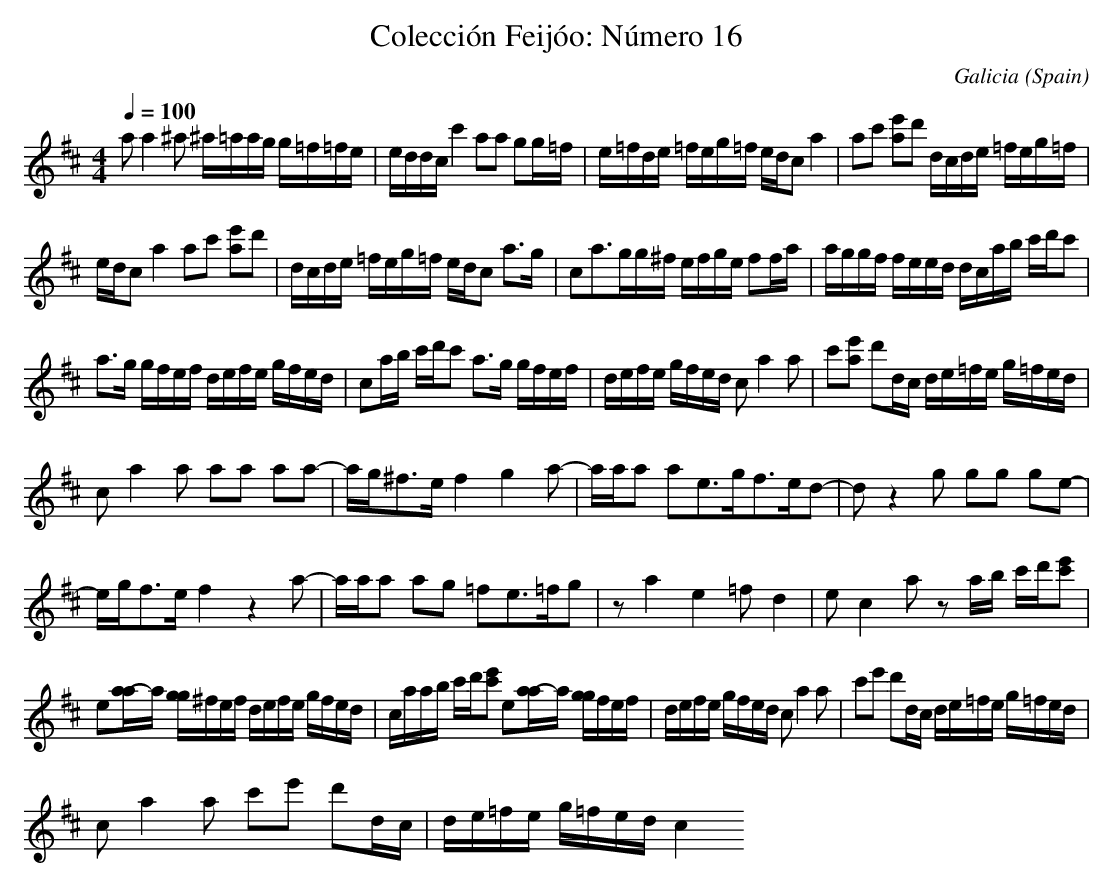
X:1
T:Colección Feij\'oo: N\'umero 16
O:Galicia (Spain)
M: 4/4
L: 1/8
Q:1/4=100
K:D % 2 sharps
aa2^a ^a/2=a/2a/2g/2 g/2=f/2=f/2e/2|e/2d/2d/2c/2 c'2 aa gg/2=f/2|e/2=f/2d/2e/2 =f/2e/2g/2=f/2 e/2d/2c a2|ac' [e'a]d' d/2c/2d/2e/2 =f/2e/2g/2=f/2|
e/2d/2c a2 ac' [e'a]d'|d/2c/2d/2e/2 =f/2e/2g/2=f/2 e/2d/2c a3/2g/2|ca3/2g/2g/2^f/2 e/2f/2g/2e/2 ff/2a/2|a/2g/2g/2f/2 f/2e/2e/2d/2 d/2c/2a/2b/2 c'/2d'/2c'|
a3/2g/2 g/2f/2e/2f/2 d/2e/2f/2e/2 g/2f/2e/2d/2|ca/2b/2 c'/2d'/2c' a3/2g/2 g/2f/2e/2f/2|d/2e/2f/2e/2 g/2f/2e/2d/2 ca2a|c'[e'a] d'd/2c/2 d/2e/2=f/2e/2 g/2=f/2e/2d/2|
ca2a aa aa-|a/2g<^fe/2f2g2a-|a/2a/2a ae3/2g<fe/2d-|dz2g gg ge-|
e/2g<fe/2f2z2a-|a/2a/2a ag =fe3/2=f/2g|za2e2=f d2|ec2a za/2b/2 c'/2d'/2[e'c']|
e[a/2-a/2]a/2 [g/2g/2]^f/2e/2f/2 d/2e/2f/2e/2 g/2f/2e/2d/2|c/2a/2a/2b/2 c'/2d'/2[e'c'] e[a/2-a/2]a/2 [g/2g/2]f/2e/2f/2|d/2e/2f/2e/2 g/2f/2e/2d/2 ca2a|c'e' d'd/2c/2 d/2e/2=f/2e/2 g/2=f/2e/2d/2|
ca2a c'e' d'd/2c/2|d/2e/2=f/2e/2 g/2=f/2e/2d/2 c2
